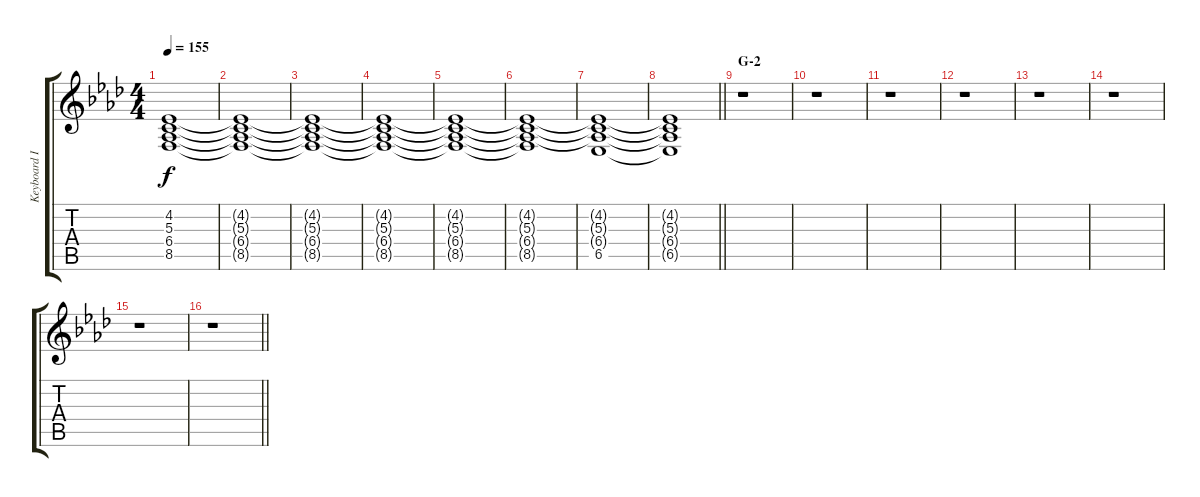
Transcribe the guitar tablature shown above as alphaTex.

\track ("Keyboard I" "Keyboard I") {instrument pad2warm}
\staff {score tabs}
\tuning (E4 B3 G3 D3 A2 E2) {hide}
\ts (4 4)
\tempo 155
\clef g2
\ks ab
(4.2{t} 5.3{t} 6.4{t} 8.5{t}).1{dy f} |
(4.2{t} 5.3{t} 6.4{t} 8.5{t}).1 |
(4.2{t} 5.3{t} 6.4{t} 8.5{t}).1 |
(4.2{t} 5.3{t} 6.4{t} 8.5{t}).1 |
(4.2{t} 5.3{t} 6.4{t} 8.5{t}).1 |
(4.2{t} 5.3{t} 6.4{t} 8.5{t}).1 |
(4.2{t} 5.3{t} 6.4{t} 6.5).1 |
\barLineRight lightlight
(4.2{t} 5.3{t} 6.4{t} 6.5{t}).1 |
\section ("" "G-2")
r.1 |
r.1 |
r.1 |
r.1 |
r.1 |
r.1 |
r.1 |
\barLineRight lightlight
r.1
